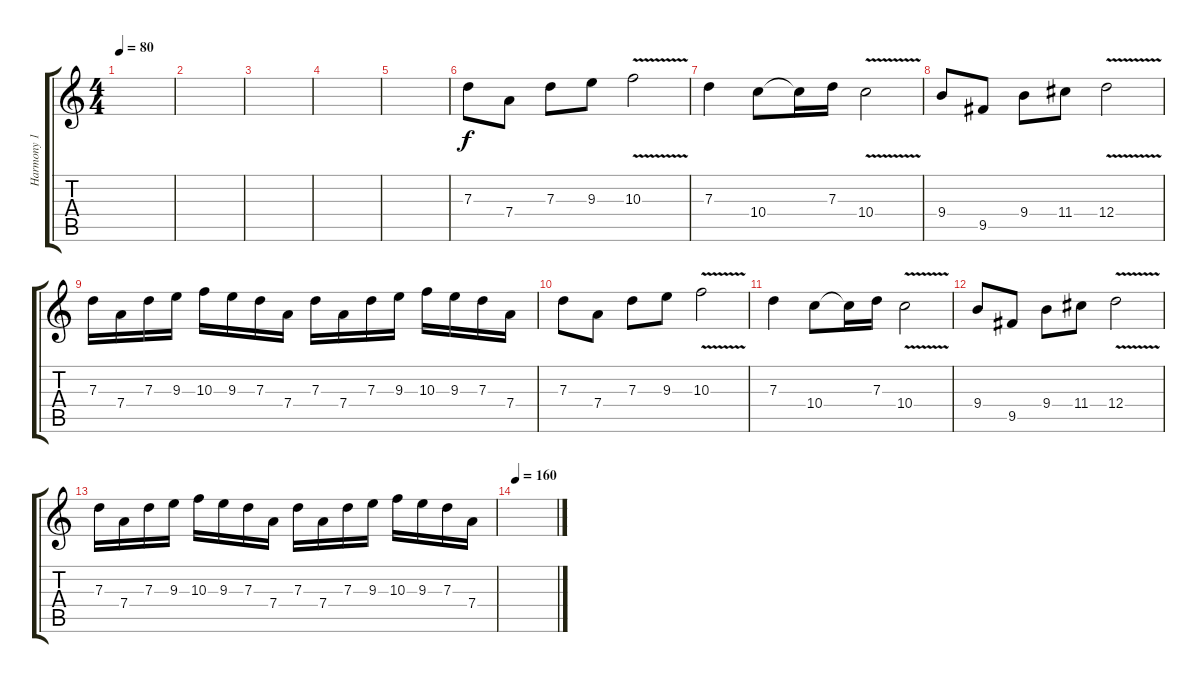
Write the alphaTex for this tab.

\track ("Harmony 1" "Harmony 1") {instrument distortionguitar}
\staff {score tabs}
\tuning (E4 B3 G3 D3 A2 E2) {hide}
\ts (4 4)
\tempo 80
\clef g2
\ks c
|
|
|
|
|
7.3.8 7.4.8 7.3.8 9.3.8 10.3{v}.2 |
7.3.4 10.4.8 10.4{t}.16 7.3.16 10.4{v}.2 |
9.4.8 9.5.8 9.4.8 11.4.8 12.4{v}.2 |
7.3.16 7.4.16 7.3.16 9.3.16 10.3.16 9.3.16 7.3.16 7.4.16 7.3.16 7.4.16 7.3.16 9.3.16 10.3.16 9.3.16 7.3.16 7.4.16 |
7.3.8 7.4.8 7.3.8 9.3.8 10.3{v}.2 |
7.3.4 10.4.8 10.4{t}.16 7.3.16 10.4{v}.2 |
9.4.8 9.5.8 9.4.8 11.4.8 12.4{v}.2 |
7.3.16 7.4.16 7.3.16 9.3.16 10.3.16 9.3.16 7.3.16 7.4.16 7.3.16 7.4.16 7.3.16 9.3.16 10.3.16 9.3.16 7.3.16 7.4.16 |
\tempo 160
